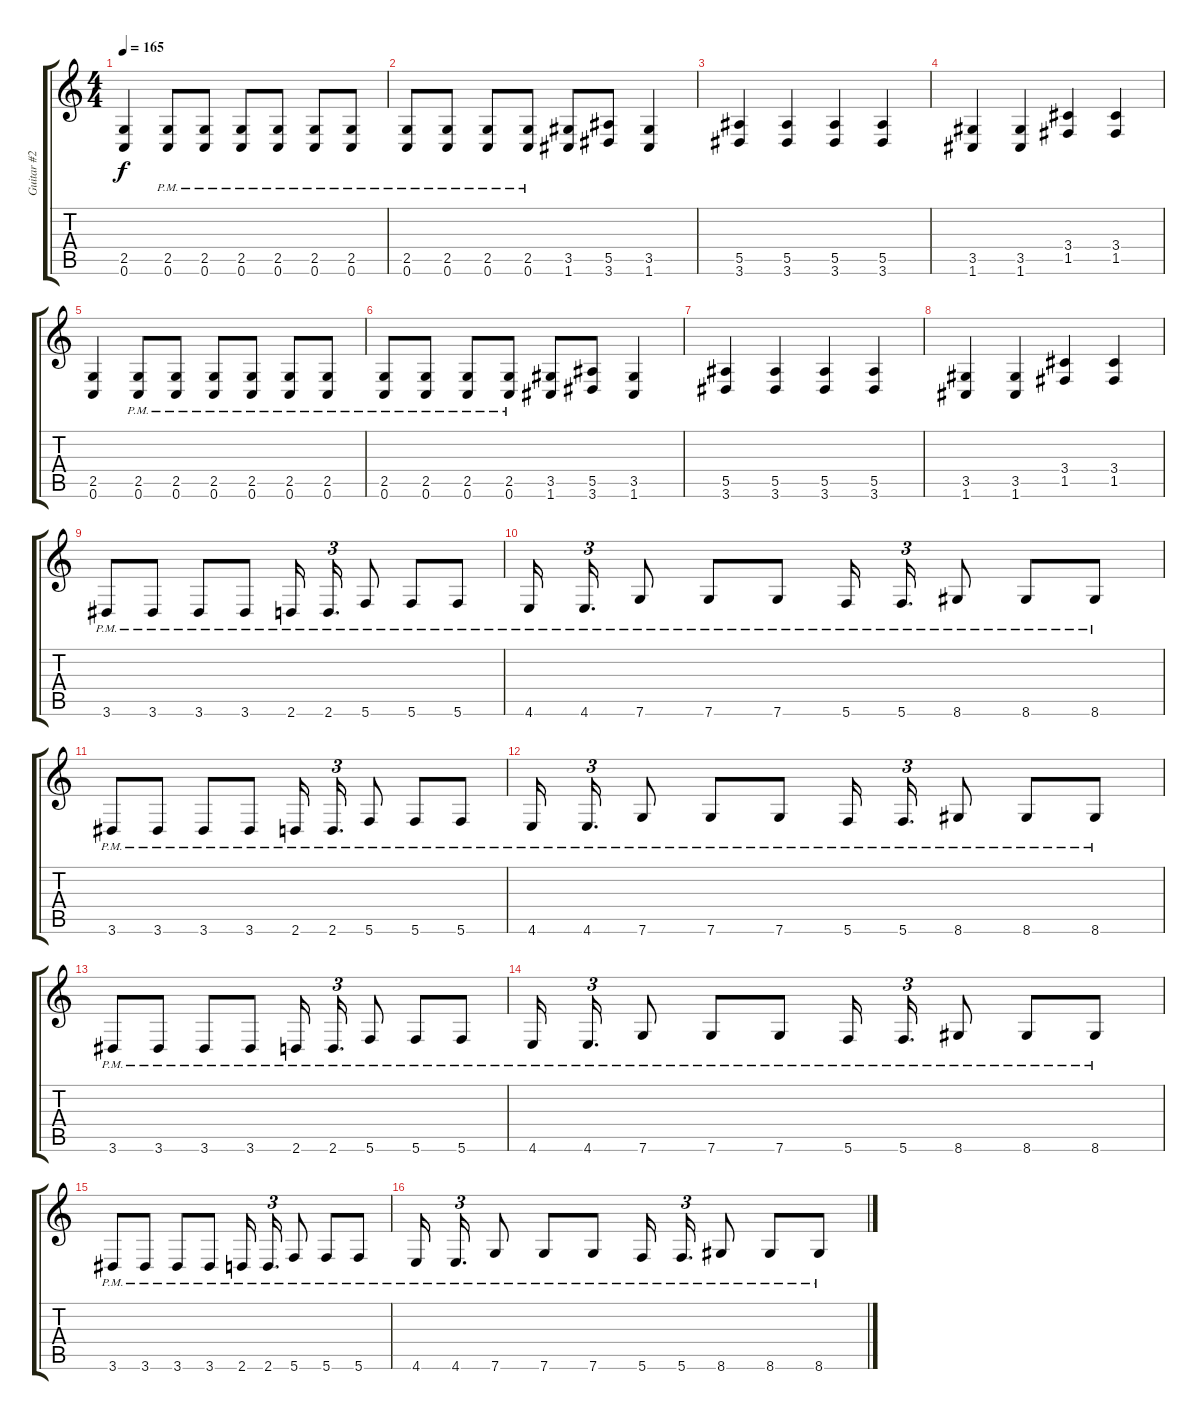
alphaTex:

\track ("Guitar #2" "Guitar #2") {instrument distortionguitar}
\staff {score tabs}
\tuning (C4 G3 Eb3 Bb2 F2 C2) {hide}
\ts (4 4)
\tempo 165
\clef g2
\ks c
(2.5 0.6).4{dy f} (2.5{pm} 0.6{pm}).8 (2.5{pm} 0.6{pm}).8 (2.5{pm} 0.6{pm}).8 (2.5{pm} 0.6{pm}).8 (2.5{pm} 0.6{pm}).8 (2.5{pm} 0.6{pm}).8 |
(2.5{pm} 0.6{pm}).8 (2.5{pm} 0.6{pm}).8 (2.5{pm} 0.6{pm}).8 (2.5{pm} 0.6{pm}).8 (3.5 1.6).8 (5.5 3.6).8 (3.5 1.6).4 |
(5.5 3.6).4 (5.5 3.6).4 (5.5 3.6).4 (5.5 3.6).4 |
(3.5 1.6).4 (3.5 1.6).4 (3.4 1.5).4 (3.4 1.5).4 |
(2.5 0.6).4 (2.5{pm} 0.6{pm}).8 (2.5{pm} 0.6{pm}).8 (2.5{pm} 0.6{pm}).8 (2.5{pm} 0.6{pm}).8 (2.5{pm} 0.6{pm}).8 (2.5{pm} 0.6{pm}).8 |
(2.5{pm} 0.6{pm}).8 (2.5{pm} 0.6{pm}).8 (2.5{pm} 0.6{pm}).8 (2.5{pm} 0.6{pm}).8 (3.5 1.6).8 (5.5 3.6).8 (3.5 1.6).4 |
(5.5 3.6).4 (5.5 3.6).4 (5.5 3.6).4 (5.5 3.6).4 |
(3.5 1.6).4 (3.5 1.6).4 (3.4 1.5).4 (3.4 1.5).4 |
3.6{pm}.8 3.6{pm}.8 3.6{pm}.8 3.6{pm}.8 2.6{pm}.16{beam splitsecondary} 2.6{pm}.16{d tu (3 2)} 5.6{pm}.8 5.6{pm}.8 5.6{pm}.8 |
4.6{pm}.16{beam splitsecondary} 4.6{pm}.16{d tu (3 2)} 7.6{pm}.8 7.6{pm}.8 7.6{pm}.8 5.6{pm}.16{beam splitsecondary} 5.6{pm}.16{d tu (3 2)} 8.6{pm}.8 8.6{pm}.8 8.6{pm}.8 |
3.6{pm}.8 3.6{pm}.8 3.6{pm}.8 3.6{pm}.8 2.6{pm}.16{beam splitsecondary} 2.6{pm}.16{d tu (3 2)} 5.6{pm}.8 5.6{pm}.8 5.6{pm}.8 |
4.6{pm}.16{beam splitsecondary} 4.6{pm}.16{d tu (3 2)} 7.6{pm}.8 7.6{pm}.8 7.6{pm}.8 5.6{pm}.16{beam splitsecondary} 5.6{pm}.16{d tu (3 2)} 8.6{pm}.8 8.6{pm}.8 8.6{pm}.8 |
3.6{pm}.8 3.6{pm}.8 3.6{pm}.8 3.6{pm}.8 2.6{pm}.16{beam splitsecondary} 2.6{pm}.16{d tu (3 2)} 5.6{pm}.8 5.6{pm}.8 5.6{pm}.8 |
4.6{pm}.16{beam splitsecondary} 4.6{pm}.16{d tu (3 2)} 7.6{pm}.8 7.6{pm}.8 7.6{pm}.8 5.6{pm}.16{beam splitsecondary} 5.6{pm}.16{d tu (3 2)} 8.6{pm}.8 8.6{pm}.8 8.6{pm}.8 |
3.6{pm}.8 3.6{pm}.8 3.6{pm}.8 3.6{pm}.8 2.6{pm}.16{beam splitsecondary} 2.6{pm}.16{d tu (3 2)} 5.6{pm}.8 5.6{pm}.8 5.6{pm}.8 |
4.6{pm}.16{beam splitsecondary} 4.6{pm}.16{d tu (3 2)} 7.6{pm}.8 7.6{pm}.8 7.6{pm}.8 5.6{pm}.16{beam splitsecondary} 5.6{pm}.16{d tu (3 2)} 8.6{pm}.8 8.6{pm}.8 8.6{pm}.8
